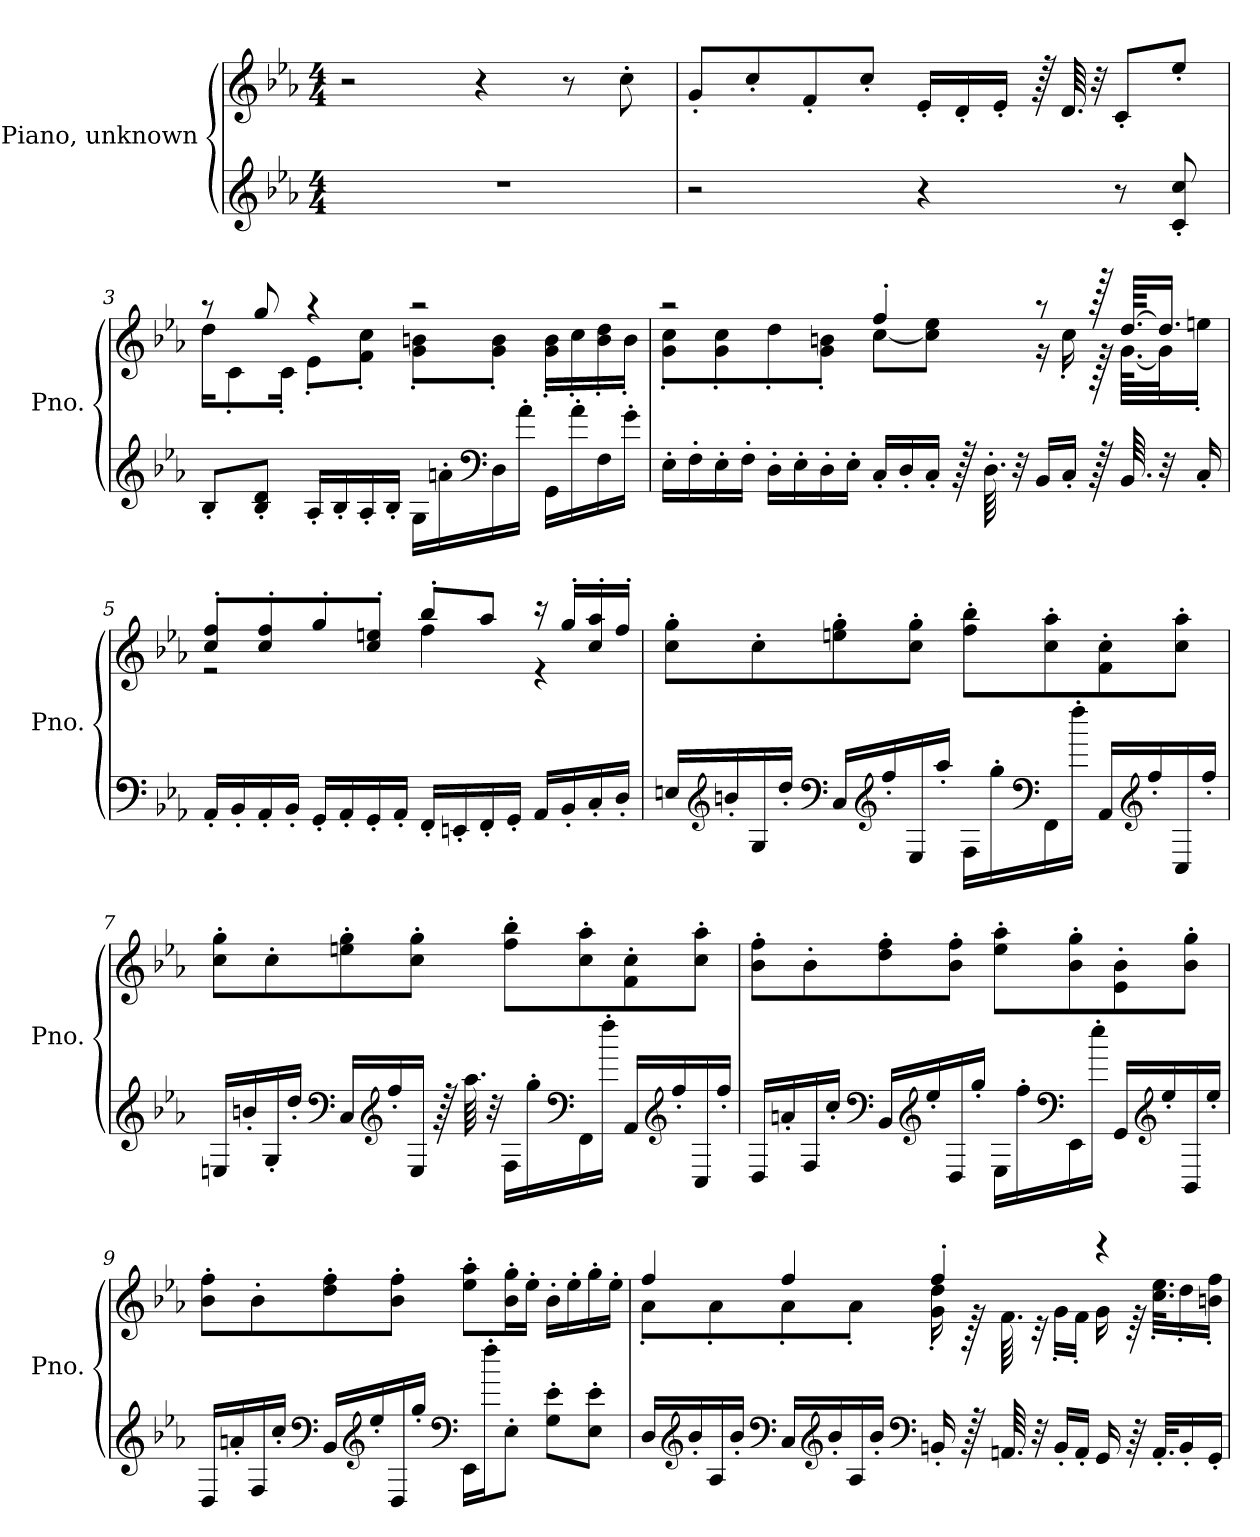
**kern	**kern
*part1	*part1
*staff2	*staff1
*I"Piano, unknown	*
*I'Pno.	*
*clefG2	*clefG2
*k[b-e-a-]	*k[b-e-a-]
*M4/4	*M4/4
*MM127	*MM127
=1	=1
1r	2r
.	4r
.	8r
.	8cc'\
=2	=2
2r	8g'/L
.	8cc'/
.	8f'/
.	8cc'/J
4r	16e-'/LL
.	16d'/
.	16e-'/JJ
.	128r
.	64.d/
.	32r
8r	8c'/L
8c/' 8cc/'	8ee-'/J
=3	=3
*	*^
8B-'/L	8r	16dd\KL
.	.	8c'\
8B-/' 8d/'J	8gg/	.
.	.	16c'\Jk
16A-'/LL	4r	8e-'\L
16B-'/	.	.
16A-'/	.	8f\' 8cc\'J
16B-'/JJ	.	.
16G\LL	2r	8g\' 8bn\'L
16an'\	.	.
*clefF4	*	*
16D\	.	8g\' 8b\'J
16a'\JJ	.	.
16GG\LL	.	16g\' 16b\'LL
16a'\	.	16cc'\
16F\	.	16b\' 16dd\'
16g'\JJ	.	16b'\JJ
!!LO:LB:g=z	!!
=4	=4	=4
16E-'\LL	2r	8g\' 8cc\'L
16F'\	.	.
16E-'\	.	8g\' 8cc\'
16F'\JJ	.	.
16D'\LL	.	8dd'\
16E-'\	.	.
16D'\	.	8g\' 8bn\'J
16E-'\JJ	.	.
16C'/LL	4ff'/	[8cc\L
16D'/	.	.
16C'/JJ	.	8cc\] 8ee-\J
128r	.	.
64.D'\	.	.
32r	.	.
16BB-/LL	8r	16r
16C'/JJ	.	16cc'\
128r	128r	128r
64.BB-/	[64.dd/KKLL	[64.g\KLLL
32r	16.dd/JJ]	32g\J]
16C'/	.	16een'\JJ
=5	=5	=5
16AA-'/LL	8cc/' 8ff/'L	2r
16BB-'/	.	.
16AA-'/	8cc/' 8ff/'	.
16BB-'/JJ	.	.
16GG'/LL	8gg'/	.
16AA-'/	.	.
16GG'/	8cc/' 8een/'J	.
16AA-'/JJ	.	.
16FF'/LL	8bb-'/L	4ff\
16EEn'/	.	.
16FF'/	8aa-/J	.
16GG'/JJ	.	.
16AA-/LL	16r	4r
16BB-'/	16gg'/LL	.
16C'/	16cc/' 16aa-/'	.
16D'/JJ	16ff'/JJ	.
*	*v	*v
!!LO:LB:g=z
=6	=6
16En/LL	8cc\' 8gg\'L
*clefG2	*
16bn'/	.
16G/	8cc'\
16dd'/JJ	.
*clefF4	*
16C/LL	8een\' 8gg\'
*clefG2	*
16ff'/	.
16E/	8cc\' 8gg\'J
16aa-'/JJ	.
16F\LL	8ff\' 8bb-\'L
16gg'\	.
*clefF4	*
16FF\	8cc\' 8aa-\'
16ff'\JJ	.
16AA-/LL	8f\' 8cc\'
*clefG2	*
16ff'/	.
16C/	8cc\' 8aa-\'J
16ff'/JJ	.
!!LO:LB:g=z
=7	=7
16En/LL	8cc\' 8gg\'L
16bn'/	.
16G'/	8cc'\
16dd'/JJ	.
*clefF4	*
16C/LL	8een\' 8gg\'
*clefG2	*
16ff'/	.
16E/JJ	8cc\' 8gg\'J
128r	.
64.aa-\	.
32r	.
16F\LL	8ff\' 8bb-\'L
16gg'\	.
*clefF4	*
16FF\	8cc\' 8aa-\'
16ff'\JJ	.
16AA-/LL	8f\' 8cc\'
*clefG2	*
16ff'/	.
16C/	8cc\' 8aa-\'J
16ff'/JJ	.
!!LO:LB:g=z
=8	=8
16D/LL	8b-\' 8ff\'L
16an'/	.
16F/	8b-'\
16cc'/JJ	.
*clefF4	*
16BB-/LL	8dd\' 8ff\'
*clefG2	*
16ee-'/	.
16D/	8b-\' 8ff\'J
16gg'/JJ	.
16E-\LL	8ee-\' 8aa-\'L
16ff'\	.
*clefF4	*
16EE-\	8b-\' 8gg\'
16ee-'\JJ	.
16GG/LL	8e-\' 8b-\'
*clefG2	*
16ee-'/	.
16BB-/	8b-\' 8gg\'J
16ee-'/JJ	.
=9	=9
16D/LL	8b-\' 8ff\'L
16an'/	.
16F/	8b-'\
16cc'/JJ	.
*clefF4	*
16BB-/LL	8dd\' 8ff\'
*clefG2	*
16ee-'/	.
16D/	8b-\' 8ff\'J
16gg'/JJ	.
*clefF4	*
16EE-\LL	8ee-\' 8aa-\'L
16ff'\J	.
8E-'\J	16b-\' 16gg\'L
.	16ee-'\JJ
8G\' 8e-\'L	16b-'\LL
.	16ee-'\
8E-\' 8e-\'J	16gg'\
.	16ee-'\JJ
!!LO:LB:g=z
=10	=10
*	*^
16D/LL	4ff/	8a-'\L
*clefG2	*	*
16b-'/	.	.
16A-/	.	8a-'\
16b-'/JJ	.	.
*clefF4	*	*
16C/LL	4ff/	8a-'\
*clefG2	*	*
16b-'/	.	.
16A-/	.	8a-'\J
16b-'/JJ	.	.
*clefF4	*	*
16BBn'/	4ff'/	16g\' 16dd\'
128r	.	128r
64.AAn/	.	64.f\
32r	.	32r
16BB'/LL	.	16g'\LL
16AA'/JJ	.	16f'\JJ
16GG/	4r	16g\
64r	.	64r
32.AA'/KLL	.	32.cc\' 32.ee-\'KLL
16BB'/	.	16dd'\
16GG'/JJ	.	16bn\' 16ff\'JJ
*	*v	*v
=	=
*-	*-
